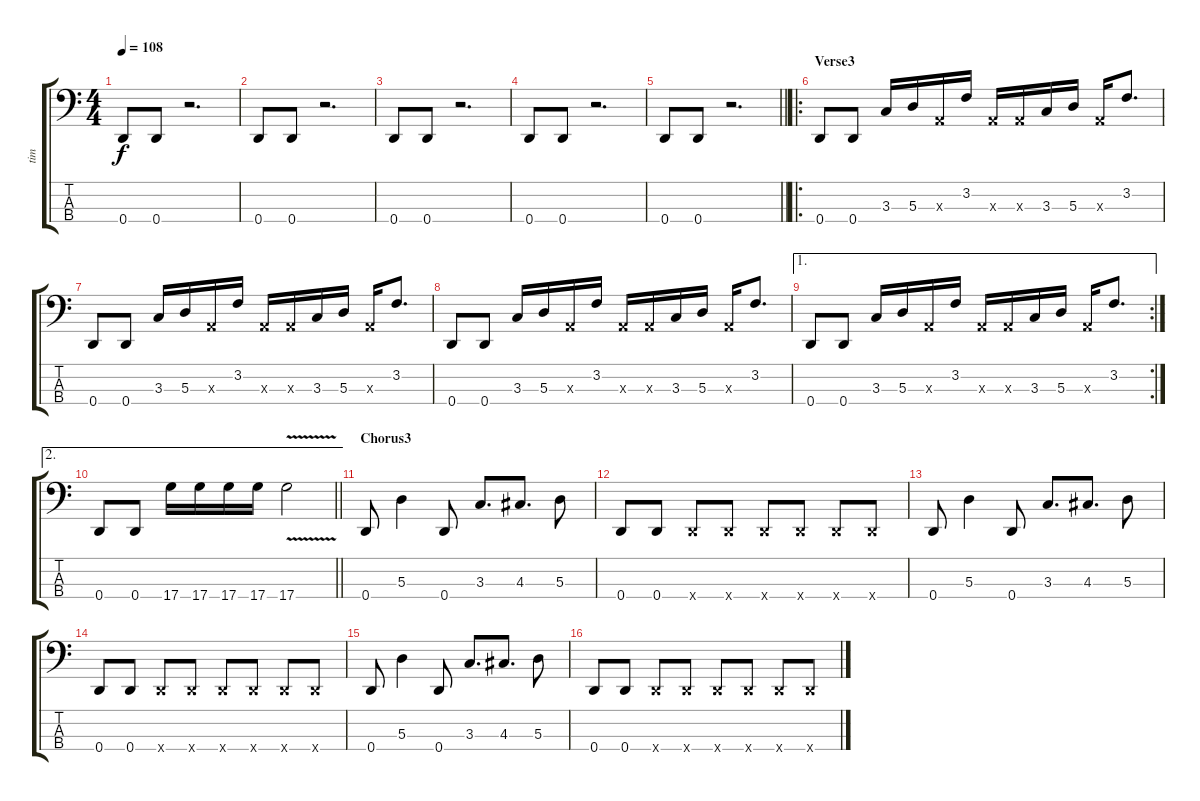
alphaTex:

\track ("tim" "tim") {instrument slapbass1}
\staff {score tabs}
\tuning (G2 D2 A1 D1) {hide}
\ts (4 4)
\tempo 108
\clef f4
\ks c
0.4.8{dy f} 0.4.8 r.2{d} |
0.4.8 0.4.8 r.2{d} |
0.4.8 0.4.8 r.2{d} |
0.4.8 0.4.8 r.2{d} |
\barLineRight lightlight
0.4.8 0.4.8 r.2{d} |
\ro
\section ("" "Verse3")
0.4.8 0.4.8 3.3.16 5.3.16 0.3{x}.16 3.2.16 0.3{x}.16 0.3{x}.16 3.3.16 5.3.16 0.3{x}.16 3.2.8{d} |
0.4.8 0.4.8 3.3.16 5.3.16 0.3{x}.16 3.2.16 0.3{x}.16 0.3{x}.16 3.3.16 5.3.16 0.3{x}.16 3.2.8{d} |
0.4.8 0.4.8 3.3.16 5.3.16 0.3{x}.16 3.2.16 0.3{x}.16 0.3{x}.16 3.3.16 5.3.16 0.3{x}.16 3.2.8{d} |
\ae 1
\rc 2
0.4.8 0.4.8 3.3.16 5.3.16 0.3{x}.16 3.2.16 0.3{x}.16 0.3{x}.16 3.3.16 5.3.16 0.3{x}.16 3.2.8{d} |
\ae 2
\barLineRight lightlight
0.4.8 0.4.8 17.4.16 17.4.16 17.4.16 17.4.16 17.4{v}.2 |
\section ("" "Chorus3")
0.4.8 5.3.4 0.4.8 3.3.8{d} 4.3.8{d} 5.3.8 |
0.4.8 0.4.8 0.4{x}.8 0.4{x}.8 0.4{x}.8 0.4{x}.8 0.4{x}.8 0.4{x}.8 |
0.4.8 5.3.4 0.4.8 3.3.8{d} 4.3.8{d} 5.3.8 |
0.4.8 0.4.8 0.4{x}.8 0.4{x}.8 0.4{x}.8 0.4{x}.8 0.4{x}.8 0.4{x}.8 |
0.4.8 5.3.4 0.4.8 3.3.8{d} 4.3.8{d} 5.3.8 |
0.4.8 0.4.8 0.4{x}.8 0.4{x}.8 0.4{x}.8 0.4{x}.8 0.4{x}.8 0.4{x}.8
